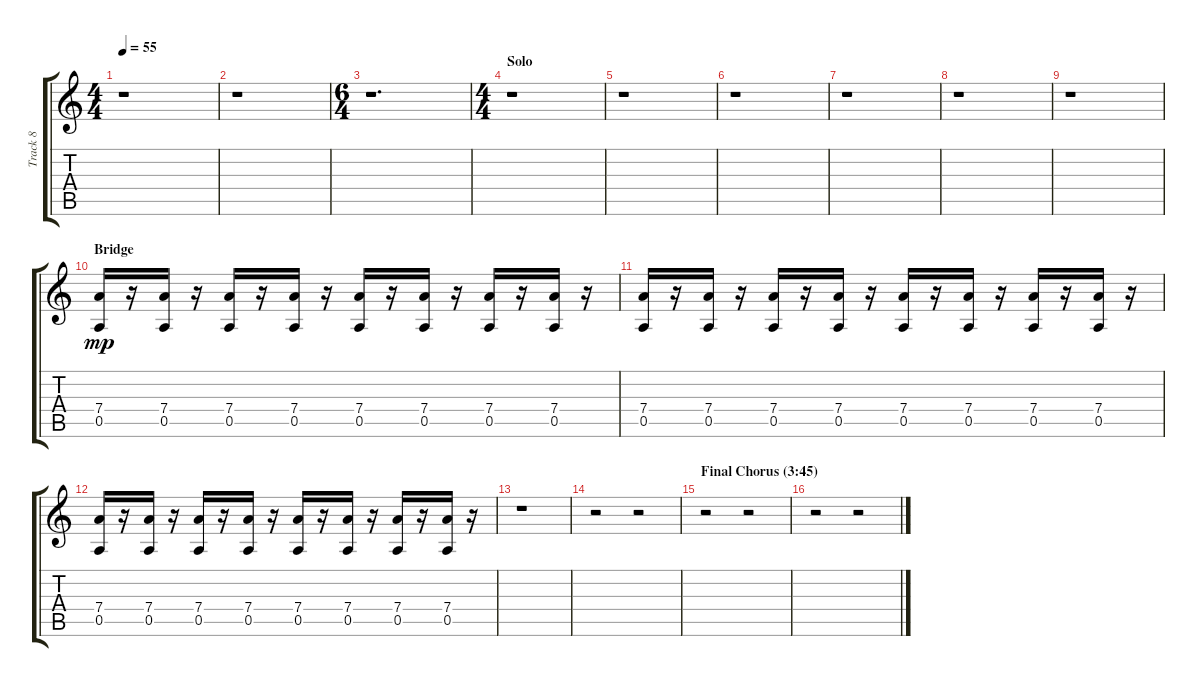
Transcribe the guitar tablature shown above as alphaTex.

\track ("Track 8" "Track 8") {instrument distortionguitar}
\staff {score tabs}
\tuning (E4 B3 G3 D3 A2 E2) {hide}
\ts (4 4)
\tempo 55
\clef g2
\ks c
r.1{dy mp} |
r.1 |
\ts (6 4)
r.1{d} |
\ts (4 4)
\section ("" "Solo")
r.1 |
r.1 |
r.1 |
r.1 |
r.1 |
r.1 |
\section ("" "Bridge")
(7.4 0.5).16 r.16 (7.4 0.5).16 r.16 (7.4 0.5).16 r.16 (7.4 0.5).16 r.16 (7.4 0.5).16 r.16 (7.4 0.5).16 r.16 (7.4 0.5).16 r.16 (7.4 0.5).16 r.16 |
(7.4 0.5).16 r.16 (7.4 0.5).16 r.16 (7.4 0.5).16 r.16 (7.4 0.5).16 r.16 (7.4 0.5).16 r.16 (7.4 0.5).16 r.16 (7.4 0.5).16 r.16 (7.4 0.5).16 r.16 |
(7.4 0.5).16 r.16 (7.4 0.5).16 r.16 (7.4 0.5).16 r.16 (7.4 0.5).16 r.16 (7.4 0.5).16 r.16 (7.4 0.5).16 r.16 (7.4 0.5).16 r.16 (7.4 0.5).16 r.16 |
r.1 |
r.2 r.2 |
\section ("" "Final Chorus (3:45)")
r.2 r.2 |
r.2 r.2
